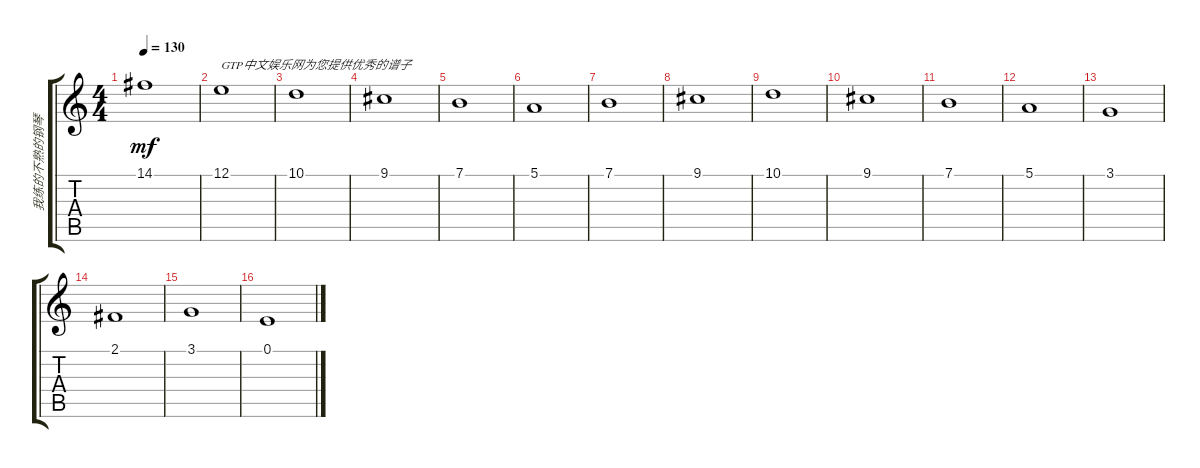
\track ("我练的不熟的钢琴" "我练的不熟的钢琴") {instrument acousticgrandpiano}
\staff {score tabs}
\tuning (E4 B3 G3 D3 A2 E2) {hide}
\ts (4 4)
\tempo 130
\clef g2
\ks c
14.1.1{dy mf} |
12.1.1{txt "GTP中文娱乐网为您提供优秀的谱子"} |
10.1.1 |
9.1.1 |
7.1.1 |
5.1.1 |
7.1.1 |
9.1.1 |
10.1.1 |
9.1.1 |
7.1.1 |
5.1.1 |
3.1.1 |
2.1.1 |
3.1.1 |
0.1.1
